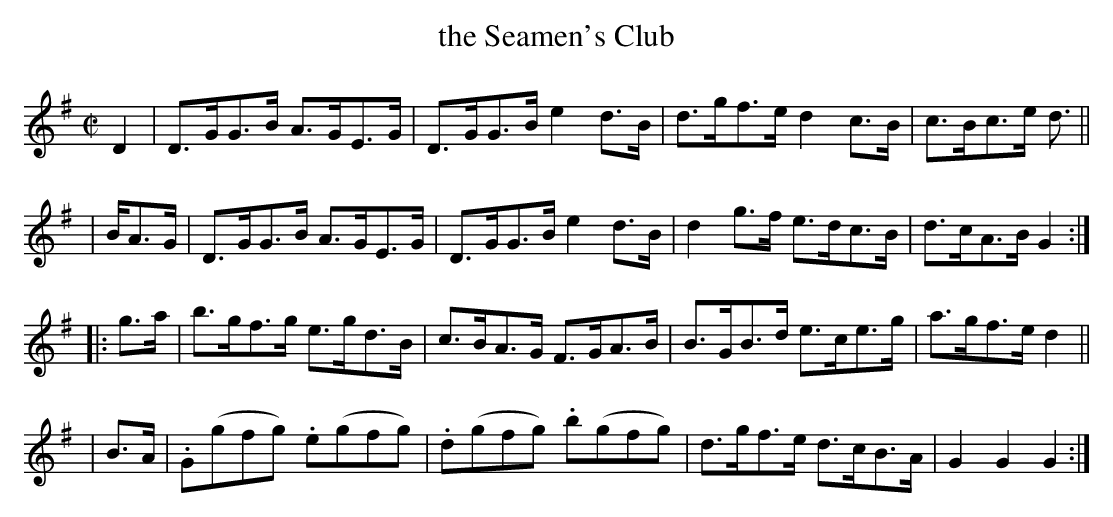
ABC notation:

X:1
T: the Seamen's Club
M: C|
L: 1/8
K: G
   D2 | D>GG>B A>GE>G | D>GG>B e2d>B | d>gf>e d2c>B | c>Bc>e d> ||
|BA>G | D>GG>B A>GE>G | D>GG>B e2d>B | d2g>f e>dc>B | d>cA>B G2 :|
|:g>a | b>gf>g e>gd>B | c>BA>G F>GA>B | B>GB>d e>ce>g | a>gf>e d2 ||
| B>A | .G(gfg) .e(gfg) | .d(gfg) .b(gfg) | d>gf>e d>cB>A | G2G2 G2 :|
